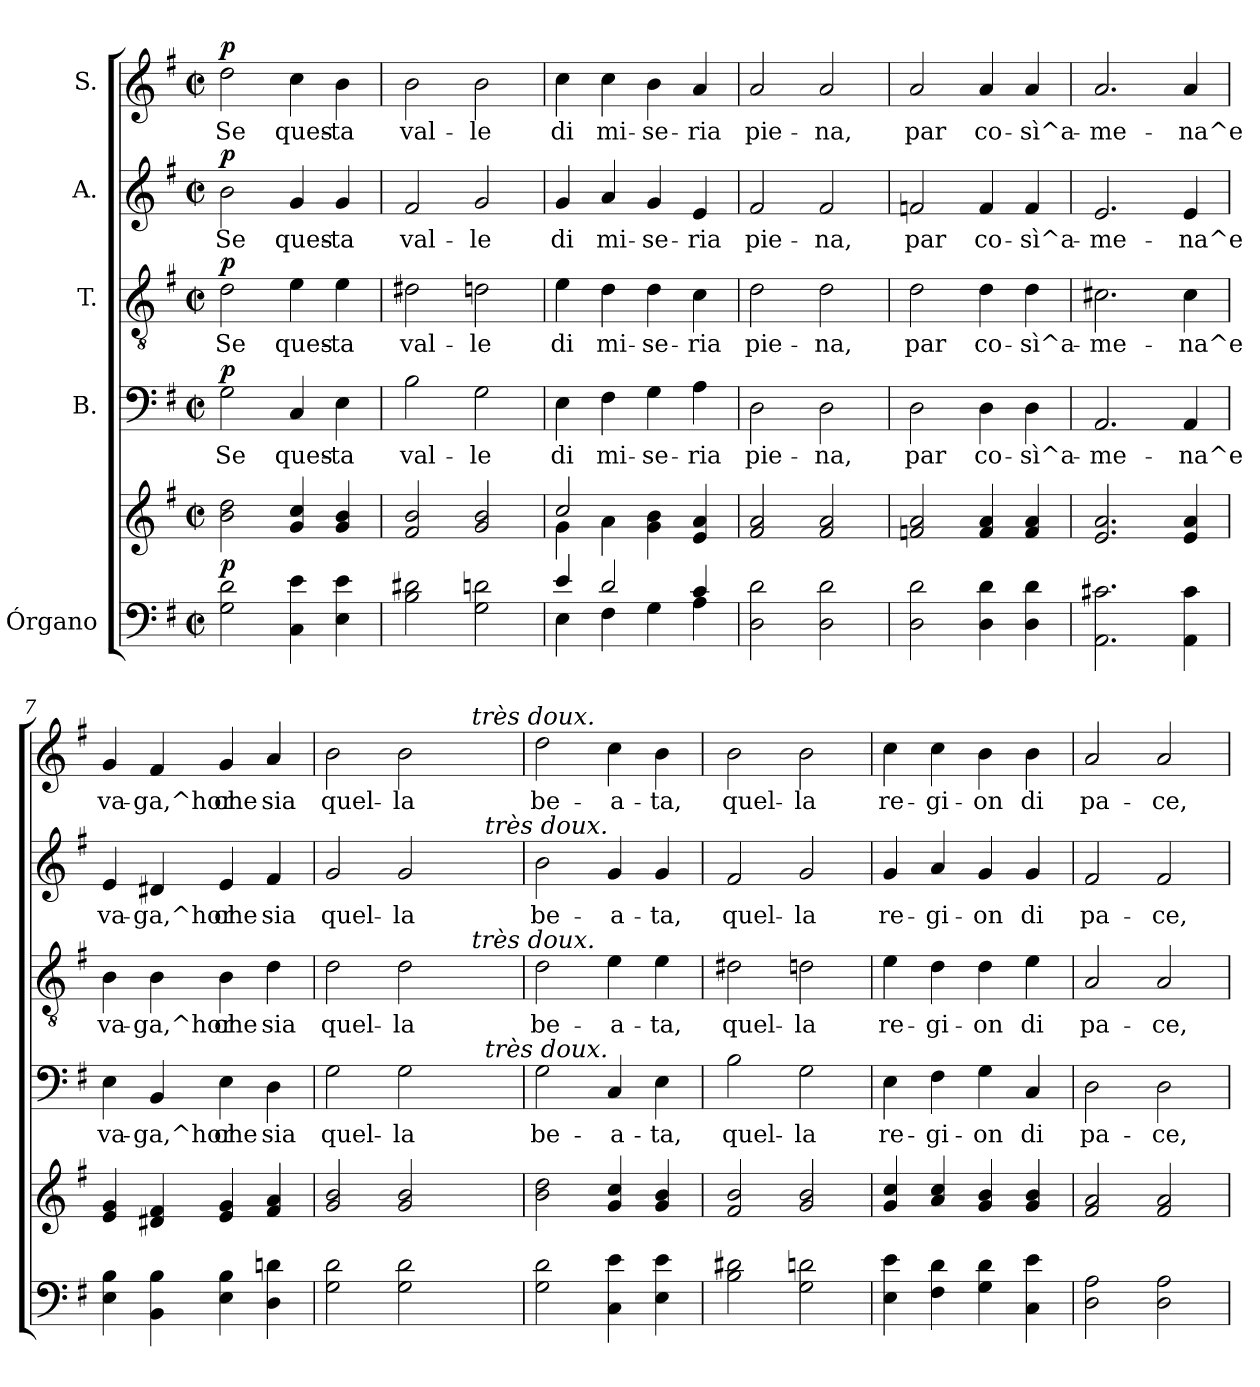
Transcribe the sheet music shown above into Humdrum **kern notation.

**kern	**kern	**dynam	**kern	**text	**dynam	**kern	**text	**dynam	**kern	**text	**dynam	**kern	**text	**dynam
*part5	*part5	*part5	*part4	*part4	*part4	*part3	*part3	*part3	*part2	*part2	*part2	*part1	*part1	*part1
*staff6	*staff5	*staff5/6	*staff4	*staff4	*staff4	*staff3	*staff3	*staff3	*staff2	*staff2	*staff2	*staff1	*staff1	*staff1
*I"Órgano	*	*	*I"B.	*	*	*I"T.	*	*	*I"A.	*	*	*I"S.	*	*
*clefF4	*clefG2	*	*clefF4	*	*	*clefGv2	*	*	*clefG2	*	*	*clefG2	*	*
*k[f#]	*k[f#]	*	*k[f#]	*	*	*k[f#]	*	*	*k[f#]	*	*	*k[f#]	*	*
*G:	*G:	*	*G:	*	*	*G:	*	*	*G:	*	*	*G:	*	*
*M2/2	*M2/2	*	*M2/2	*	*	*M2/2	*	*	*M2/2	*	*	*M2/2	*	*
*met(c|)	*met(c|)	*	*met(c|)	*	*	*met(c|)	*	*	*met(c|)	*	*	*met(c|)	*	*
=1	=1	=1	=1	=1	=1	=1	=1	=1	=1	=1	=1	=1	=1	=1
!	!	!LO:DY:a=2	!	!LO:LY:b	!LO:DY:a	!	!LO:LY:b	!LO:DY:a	!	!LO:LY:b	!LO:DY:a	!	!LO:LY:b	!LO:DY:a
2G\ 2d\	2b\ 2dd\	p	2G\	Se	p	2d\	Se	p	2b\	Se	p	2dd\	Se	p
!	!	!	!	!LO:LY:b	!	!	!LO:LY:b	!	!	!LO:LY:b	!	!	!LO:LY:b	!
4C\ 4e\	4g/ 4cc/	.	4C/	ques-	.	4e\	ques-	.	4g/	ques-	.	4cc\	ques-	.
!	!	!	!	!LO:LY:b	!	!	!LO:LY:b	!	!	!LO:LY:b	!	!	!LO:LY:b	!
4E\ 4e\	4g/ 4b/	.	4E\	-ta	.	4e\	-ta	.	4g/	-ta	.	4b\	-ta	.
=2	=2	=2	=2	=2	=2	=2	=2	=2	=2	=2	=2	=2	=2	=2
!	!	!	!	!LO:LY:b	!	!	!LO:LY:b	!	!	!LO:LY:b	!	!	!LO:LY:b	!
2B\ 2d#X\	2f#/ 2b/	.	2B\	val-	.	2d#X\	val-	.	2f#/	val-	.	2b\	val-	.
!	!	!	!	!LO:LY:b	!	!	!LO:LY:b	!	!	!LO:LY:b	!	!	!LO:LY:b	!
2G\ 2dn\	2g/ 2b/	.	2G\	-le	.	2dn\	-le	.	2g/	-le	.	2b\	-le	.
=3	=3	=3	=3	=3	=3	=3	=3	=3	=3	=3	=3	=3	=3	=3
*^	*^	*	*	*	*	*	*	*	*	*	*	*	*	*
!	!	!	!	!	!	!LO:LY:b	!	!	!LO:LY:b	!	!	!LO:LY:b	!	!	!LO:LY:b	!
4e/	4E\	4g\	2cc/	.	4E\	di	.	4e\	di	.	4g/	di	.	4cc\	di	.
!	!	!	!	!	!	!LO:LY:b	!	!	!LO:LY:b	!	!	!LO:LY:b	!	!	!LO:LY:b	!
2d/	4F#\	4a\	.	.	4F#\	mi-	.	4d\	mi-	.	4a/	mi-	.	4cc\	mi-	.
!	!	!	!	!	!	!LO:LY:b	!	!	!LO:LY:b	!	!	!LO:LY:b	!	!	!LO:LY:b	!
.	4G\	4g\ 4b\	2ryy	.	4G\	-se-	.	4d\	-se-	.	4g/	-se-	.	4b\	-se-	.
!	!	!	!	!	!	!LO:LY:b	!	!	!LO:LY:b	!	!	!LO:LY:b	!	!	!LO:LY:b	!
4c/	4A\	4e/ 4a/	.	.	4A\	-ria	.	4c\	-ria	.	4e/	-ria	.	4a/	-ria	.
*	*	*v	*v	*	*	*	*	*	*	*	*	*	*	*	*	*
=4	=4	=4	=4	=4	=4	=4	=4	=4	=4	=4	=4	=4	=4	=4	=4
!	!	!	!	!	!LO:LY:b	!	!	!LO:LY:b	!	!	!LO:LY:b	!	!	!LO:LY:b	!
*v	*v	*	*	*	*	*	*	*	*	*	*	*	*	*	*
2D\ 2d\	2f#/ 2a/	.	2D\	pie-	.	2d\	pie-	.	2f#/	pie-	.	2a/	pie-	.
!	!	!	!	!LO:LY:b	!	!	!LO:LY:b	!	!	!LO:LY:b	!	!	!LO:LY:b	!
2D\ 2d\	2f#/ 2a/	.	2D\	-na,	.	2d\	-na,	.	2f#/	-na,	.	2a/	-na,	.
=5	=5	=5	=5	=5	=5	=5	=5	=5	=5	=5	=5	=5	=5	=5
!	!	!	!	!LO:LY:b	!	!	!LO:LY:b	!	!	!LO:LY:b	!	!	!LO:LY:b	!
2D\ 2d\	2fn/ 2a/	.	2D\	par	.	2d\	par	.	2fn/	par	.	2a/	par	.
!	!	!	!	!LO:LY:b	!	!	!LO:LY:b	!	!	!LO:LY:b	!	!	!LO:LY:b	!
4D\ 4d\	4f/ 4a/	.	4D\	co-	.	4d\	co-	.	4f/	co-	.	4a/	co-	.
!	!	!	!	!LO:LY:b	!	!	!LO:LY:b	!	!	!LO:LY:b	!	!	!LO:LY:b	!
4D\ 4d\	4f/ 4a/	.	4D\	-sì^a-	.	4d\	-sì^a-	.	4f/	-sì^a-	.	4a/	-sì^a-	.
!!LO:PB:g=z
=6	=6	=6	=6	=6	=6	=6	=6	=6	=6	=6	=6	=6	=6	=6
!	!	!	!	!LO:LY:b	!	!	!LO:LY:b	!	!	!LO:LY:b	!	!	!LO:LY:b	!
2.AA\ 2.c#X\	2.e/ 2.a/	.	2.AA/	-me-	.	2.c#X\	-me-	.	2.e/	-me-	.	2.a/	-me-	.
!	!	!	!	!LO:LY:b	!	!	!LO:LY:b	!	!	!LO:LY:b	!	!	!LO:LY:b	!
4AA\ 4c#\	4e/ 4a/	.	4AA/	-na^e	.	4c#\	-na^e	.	4e/	-na^e	.	4a/	-na^e	.
=7	=7	=7	=7	=7	=7	=7	=7	=7	=7	=7	=7	=7	=7	=7
!	!	!	!	!LO:LY:b	!	!	!LO:LY:b	!	!	!LO:LY:b	!	!	!LO:LY:b	!
4E\ 4B\	4e/ 4g/	.	4E\	va-	.	4B\	va-	.	4e/	va-	.	4g/	va-	.
!	!	!	!	!LO:LY:b	!	!	!LO:LY:b	!	!	!LO:LY:b	!	!	!LO:LY:b	!
4BB\ 4B\	4d#X/ 4f#/	.	4BB/	-ga,^hor	.	4B\	-ga,^hor	.	4d#X/	-ga,^hor	.	4f#/	-ga,^hor	.
!	!	!	!	!LO:LY:b	!	!	!LO:LY:b	!	!	!LO:LY:b	!	!	!LO:LY:b	!
4E\ 4B\	4e/ 4g/	.	4E\	che	.	4B\	che	.	4e/	che	.	4g/	che	.
!	!	!	!	!LO:LY:b	!	!	!LO:LY:b	!	!	!LO:LY:b	!	!	!LO:LY:b	!
4D\ 4dn\	4f#/ 4a/	.	4D\	sia	.	4d\	sia	.	4f#/	sia	.	4a/	sia	.
=8	=8	=8	=8	=8	=8	=8	=8	=8	=8	=8	=8	=8	=8	=8
!	!	!	!	!LO:LY:b	!	!	!LO:LY:b	!	!	!LO:LY:b	!	!	!LO:LY:b	!
*	*	*	*^	*	*	*^	*	*	*^	*	*	*^	*	*
2G\ 2d\	2g/ 2b/	.	2G\	2..ryy	quel-	.	2d\	2ryy	quel-	.	2g/	2..ryy	quel-	.	2b\	2ryy	quel-	.
!	!	!	!	!	!LO:LY:b	!	!	!	!LO:LY:b	!	!	!	!LO:LY:b	!	!	!	!LO:LY:b	!
2G\ 2d\	2g/ 2b/	.	2G\	.	-la	.	2d\	4ryy	-la	.	2g/	.	-la	.	2b\	4ryy	-la	.
.	.	.	.	.	.	.	.	16.ryy	.	.	.	.	.	.	.	16.ryy	.	.
!	!	!	!	!	!	!	!	!	!	!	!	!	!	!	!	!LO:TX:a:i:t=très doux.	!	!
!	!	!	!	!	!	!	!	!LO:TX:a:i:t=très doux.	!	!	!	!	!	!	!	!	!	!
.	.	.	.	.	.	.	.	8ryy	.	.	.	.	.	.	.	8ryy	.	.
!	!	!	!	!	!	!	!	!	!	!	!	!LO:TX:a:i:t=très doux.	!	!	!	!	!	!
!	!	!	!	!LO:TX:a:i:t=très doux.	!	!	!	!	!	!	!	!	!	!	!	!	!	!
.	.	.	.	8ryy	.	.	.	.	.	.	.	8ryy	.	.	.	.	.	.
.	.	.	.	.	.	.	.	32ryy	.	.	.	.	.	.	.	32ryy	.	.
=9	=9	=9	=9	=9	=9	=9	=9	=9	=9	=9	=9	=9	=9	=9	=9	=9	=9	=9
!	!	!	!	!	!LO:LY:b	!	!	!	!LO:LY:b	!	!	!	!LO:LY:b	!	!	!	!LO:LY:b	!
*	*	*	*v	*v	*	*	*	*	*	*	*v	*v	*	*	*v	*v	*	*
*	*	*	*	*	*	*v	*v	*	*	*	*	*	*	*	*
2G\ 2d\	2b\ 2dd\	.	2G\	be-	.	2d\	be-	.	2b\	be-	.	2dd\	be-	.
!	!	!	!	!LO:LY:b	!	!	!LO:LY:b	!	!	!LO:LY:b	!	!	!LO:LY:b	!
4C\ 4e\	4g/ 4cc/	.	4C/	-a-	.	4e\	-a-	.	4g/	-a-	.	4cc\	-a-	.
!	!	!	!	!LO:LY:b	!	!	!LO:LY:b	!	!	!LO:LY:b	!	!	!LO:LY:b	!
4E\ 4e\	4g/ 4b/	.	4E\	-ta,	.	4e\	-ta,	.	4g/	-ta,	.	4b\	-ta,	.
=10	=10	=10	=10	=10	=10	=10	=10	=10	=10	=10	=10	=10	=10	=10
!	!	!	!	!LO:LY:b	!	!	!LO:LY:b	!	!	!LO:LY:b	!	!	!LO:LY:b	!
2B\ 2d#X\	2f#/ 2b/	.	2B\	quel-	.	2d#X\	quel-	.	2f#/	quel-	.	2b\	quel-	.
!	!	!	!	!LO:LY:b	!	!	!LO:LY:b	!	!	!LO:LY:b	!	!	!LO:LY:b	!
2G\ 2dn\	2g/ 2b/	.	2G\	-la	.	2dn\	-la	.	2g/	-la	.	2b\	-la	.
!!LO:PB:g=z
=11	=11	=11	=11	=11	=11	=11	=11	=11	=11	=11	=11	=11	=11	=11
!	!	!	!	!LO:LY:b	!	!	!LO:LY:b	!	!	!LO:LY:b	!	!	!LO:LY:b	!
4E\ 4e\	4g/ 4cc/	.	4E\	re-	.	4e\	re-	.	4g/	re-	.	4cc\	re-	.
!	!	!	!	!LO:LY:b	!	!	!LO:LY:b	!	!	!LO:LY:b	!	!	!LO:LY:b	!
4F#\ 4d\	4a/ 4cc/	.	4F#\	-gi-	.	4d\	-gi-	.	4a/	-gi-	.	4cc\	-gi-	.
!	!	!	!	!LO:LY:b	!	!	!LO:LY:b	!	!	!LO:LY:b	!	!	!LO:LY:b	!
4G\ 4d\	4g/ 4b/	.	4G\	-on	.	4d\	-on	.	4g/	-on	.	4b\	-on	.
!	!	!	!	!LO:LY:b	!	!	!LO:LY:b	!	!	!LO:LY:b	!	!	!LO:LY:b	!
4C\ 4e\	4g/ 4b/	.	4C/	di	.	4e\	di	.	4g/	di	.	4b\	di	.
=12	=12	=12	=12	=12	=12	=12	=12	=12	=12	=12	=12	=12	=12	=12
!	!	!	!	!LO:LY:b	!	!	!LO:LY:b	!	!	!LO:LY:b	!	!	!LO:LY:b	!
2D\ 2A\	2f#/ 2a/	.	2D\	pa-	.	2A/	pa-	.	2f#/	pa-	.	2a/	pa-	.
!	!	!	!	!LO:LY:b	!	!	!LO:LY:b	!	!	!LO:LY:b	!	!	!LO:LY:b	!
2D\ 2A\	2f#/ 2a/	.	2D\	-ce,	.	2A/	-ce,	.	2f#/	-ce,	.	2a/	-ce,	.
=	=	=	=	=	=	=	=	=	=	=	=	=	=	=
*-	*-	*-	*-	*-	*-	*-	*-	*-	*-	*-	*-	*-	*-	*-
